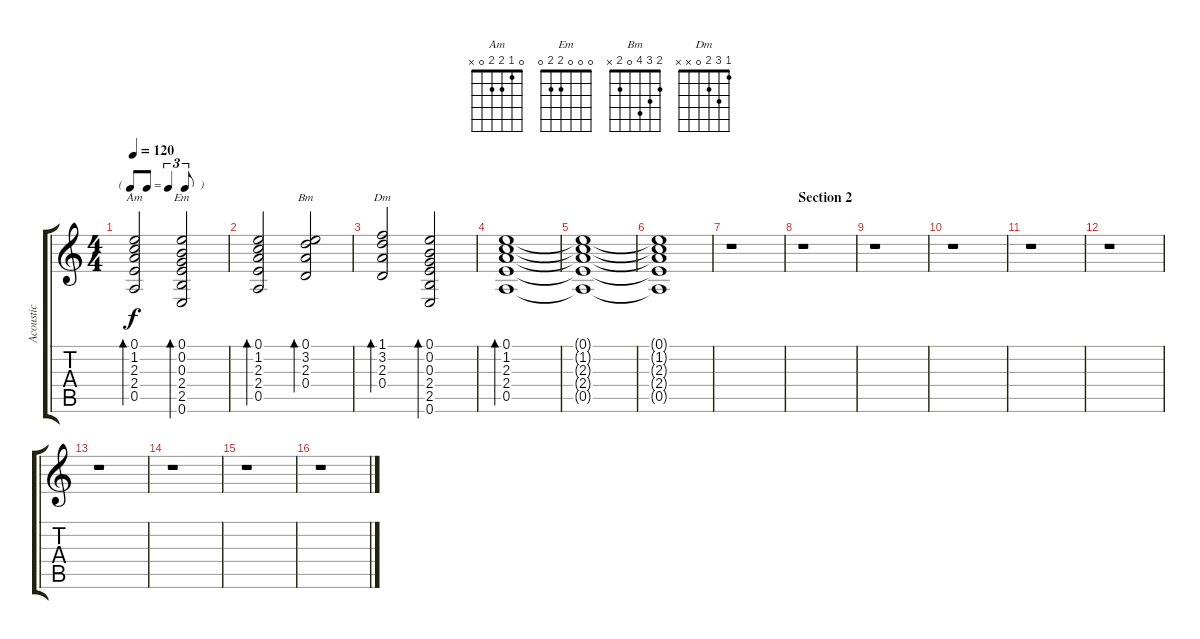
\track ("Acoustic" "Acoustic") {instrument acousticguitarsteel}
\staff {score tabs}
\tuning (E4 B3 G3 D3 A2 E2) {hide}
\chord ("Am" 0 1 2 2 0 x)
\chord ("Em" 0 0 0 2 2 0)
\chord ("Bm" 2 3 4 0 2 x)
\chord ("Dm" 1 3 2 0 x x)
\ts (4 4)
\tf triplet8th
\tempo 120
\clef g2
\ks c
(0.1 1.2 2.3 2.4 0.5).2{bd 240 ch "Am" dy f} (0.1 0.2 0.3 2.4 2.5 0.6).2{bd 240 ch "Em"} |
(0.1 1.2 2.3 2.4 0.5).2{bd 240} (0.1 3.2 2.3 0.4).2{bd 240 ch "Bm"} |
(1.1 3.2 2.3 0.4).2{bd 240 ch "Dm"} (0.1 0.2 0.3 2.4 2.5 0.6).2{bd 240} |
(0.1 1.2 2.3 2.4 0.5).1{bd 240} |
(0.1{t} 1.2{t} 2.3{t} 2.4{t} 0.5{t}).1 |
(0.1{t} 1.2{t} 2.3{t} 2.4{t} 0.5{t}).1 |
r.1 |
\section ("" "Section 2")
r.1 |
r.1 |
r.1 |
r.1 |
r.1 |
r.1 |
r.1 |
r.1 |
r.1
